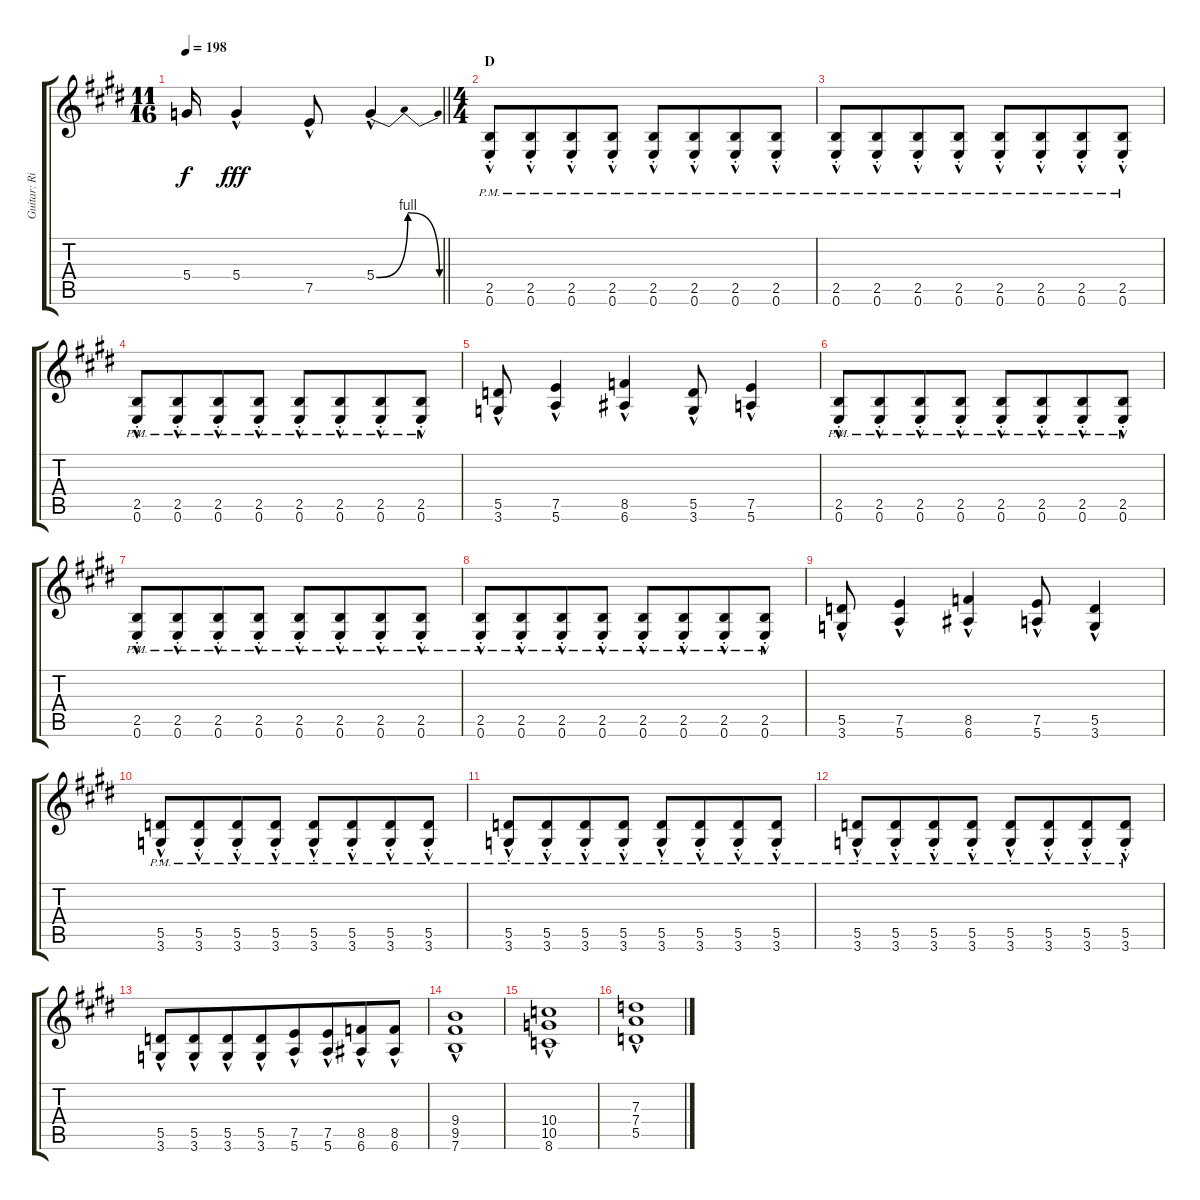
\track ("Guitar: Rik" "Guitar: Ri") {instrument overdrivenguitar}
\staff {score tabs}
\tuning (E4 B3 G3 D3 A2 E2) {hide}
\ts (11 16)
\tempo 198
\clef g2
\barLineRight lightlight
\ks e
5.4{t}.16{dy f} 5.4{hac}.4{dy fff} 7.5{hac}.8 5.4{be (bendrelease 0 0 30 4 30 4 60 0) hac}.4 |
\ts (4 4)
\section ("" "D")
(2.5{hac pm st} 0.6{hac pm st}).8 (2.5{hac pm st} 0.6{hac pm st}).8{beam merge} (2.5{hac pm st} 0.6{hac pm st}).8 (2.5{hac pm st} 0.6{hac pm st}).8 (2.5{hac pm st} 0.6{hac pm st}).8 (2.5{hac pm st} 0.6{hac pm st}).8{beam merge} (2.5{hac pm st} 0.6{hac pm st}).8 (2.5{hac pm st} 0.6{hac pm st}).8 |
(2.5{hac pm st} 0.6{hac pm st}).8 (2.5{hac pm st} 0.6{hac pm st}).8{beam merge} (2.5{hac pm st} 0.6{hac pm st}).8 (2.5{hac pm st} 0.6{hac pm st}).8 (2.5{hac pm st} 0.6{hac pm st}).8 (2.5{hac pm st} 0.6{hac pm st}).8{beam merge} (2.5{hac pm st} 0.6{hac pm st}).8 (2.5{hac pm st} 0.6{hac pm st}).8 |
(2.5{hac pm st} 0.6{hac pm st}).8 (2.5{hac pm st} 0.6{hac pm st}).8{beam merge} (2.5{hac pm st} 0.6{hac pm st}).8 (2.5{hac pm st} 0.6{hac pm st}).8 (2.5{hac pm st} 0.6{hac pm st}).8 (2.5{hac pm st} 0.6{hac pm st}).8{beam merge} (2.5{hac pm st} 0.6{hac pm st}).8 (2.5{hac pm st} 0.6{hac pm st}).8 |
(5.5{hac} 3.6{hac}).8 (7.5{hac} 5.6{hac}).4 (8.5{hac} 6.6{hac}).4 (5.5{hac} 3.6{hac}).8 (7.5{hac} 5.6{hac}).4 |
(2.5{hac pm st} 0.6{hac pm st}).8 (2.5{hac pm st} 0.6{hac pm st}).8{beam merge} (2.5{hac pm st} 0.6{hac pm st}).8 (2.5{hac pm st} 0.6{hac pm st}).8 (2.5{hac pm st} 0.6{hac pm st}).8 (2.5{hac pm st} 0.6{hac pm st}).8{beam merge} (2.5{hac pm st} 0.6{hac pm st}).8 (2.5{hac pm st} 0.6{hac pm st}).8 |
(2.5{hac pm st} 0.6{hac pm st}).8 (2.5{hac pm st} 0.6{hac pm st}).8{beam merge} (2.5{hac pm st} 0.6{hac pm st}).8 (2.5{hac pm st} 0.6{hac pm st}).8 (2.5{hac pm st} 0.6{hac pm st}).8 (2.5{hac pm st} 0.6{hac pm st}).8{beam merge} (2.5{hac pm st} 0.6{hac pm st}).8 (2.5{hac pm st} 0.6{hac pm st}).8 |
(2.5{hac pm st} 0.6{hac pm st}).8 (2.5{hac pm st} 0.6{hac pm st}).8{beam merge} (2.5{hac pm st} 0.6{hac pm st}).8 (2.5{hac pm st} 0.6{hac pm st}).8 (2.5{hac pm st} 0.6{hac pm st}).8 (2.5{hac pm st} 0.6{hac pm st}).8{beam merge} (2.5{hac pm st} 0.6{hac pm st}).8 (2.5{hac pm st} 0.6{hac pm st}).8 |
(5.5{hac} 3.6{hac}).8 (7.5{hac} 5.6{hac}).4 (8.5{hac} 6.6{hac}).4 (7.5{hac} 5.6{hac}).8 (5.5{hac} 3.6{hac}).4 |
(5.5{hac} 3.6{hac pm st}).8 (5.5{hac pm st} 3.6{hac pm st}).8{beam merge} (5.5{hac pm st} 3.6{hac pm st}).8 (5.5{hac pm st} 3.6{hac pm st}).8 (5.5{hac} 3.6{hac pm st}).8 (5.5{hac pm st} 3.6{hac pm st}).8{beam merge} (5.5{hac pm st} 3.6{hac pm st}).8 (5.5{hac pm st} 3.6{hac pm st}).8 |
(5.5{hac} 3.6{hac pm st}).8 (5.5{hac pm st} 3.6{hac pm st}).8{beam merge} (5.5{hac pm st} 3.6{hac pm st}).8 (5.5{hac pm st} 3.6{hac pm st}).8 (5.5{hac} 3.6{hac pm st}).8 (5.5{hac pm st} 3.6{hac pm st}).8{beam merge} (5.5{hac pm st} 3.6{hac pm st}).8 (5.5{hac pm st} 3.6{hac pm st}).8 |
(5.5{hac} 3.6{hac pm st}).8 (5.5{hac pm st} 3.6{hac pm st}).8{beam merge} (5.5{hac pm st} 3.6{hac pm st}).8 (5.5{hac pm st} 3.6{hac pm st}).8 (5.5{hac} 3.6{hac pm st}).8 (5.5{hac pm st} 3.6{hac pm st}).8{beam merge} (5.5{hac pm st} 3.6{hac pm st}).8 (5.5{hac pm st} 3.6{hac pm st}).8 |
(5.5{hac} 3.6{hac}).8 (5.5{hac} 3.6{hac}).8{beam merge} (5.5{hac} 3.6{hac}).8 (5.5{hac} 3.6{hac}).8{beam merge} (7.5{hac} 5.6{hac}).8 (7.5{hac} 5.6{hac}).8{beam merge} (8.5{hac} 6.6{hac}).8 (8.5{hac} 6.6{hac}).8 |
(9.4{hac} 9.5{hac} 7.6{hac}).1 |
(10.4{hac} 10.5{hac} 8.6{hac}).1 |
(7.3{hac} 7.4{hac} 5.5{hac}).1
